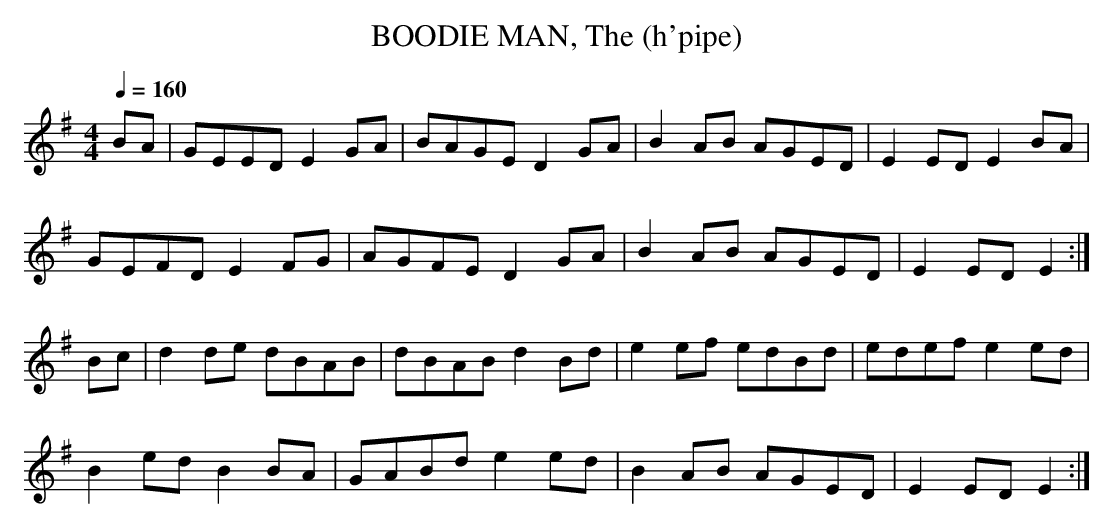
X:1
T:BOODIE MAN, The (h'pipe)
you can't try this tune as a reel or a march!
M:4/4
L:1/8
Q:1/4=160 		%% suggested 180 for reel, 120 for march
K:Em
BA|GEED E2GA|BAGE D2GA|B2AB AGED|E2ED E2BA|
GEFD E2FG|AGFE D2GA|B2AB AGED|E2ED E2 :|
Bc|d2de dBAB|dBAB d2Bd|e2ef edBd|edef e2ed|
B2ed B2BA|GABd e2ed|B2AB AGED|E2ED E2 :|
